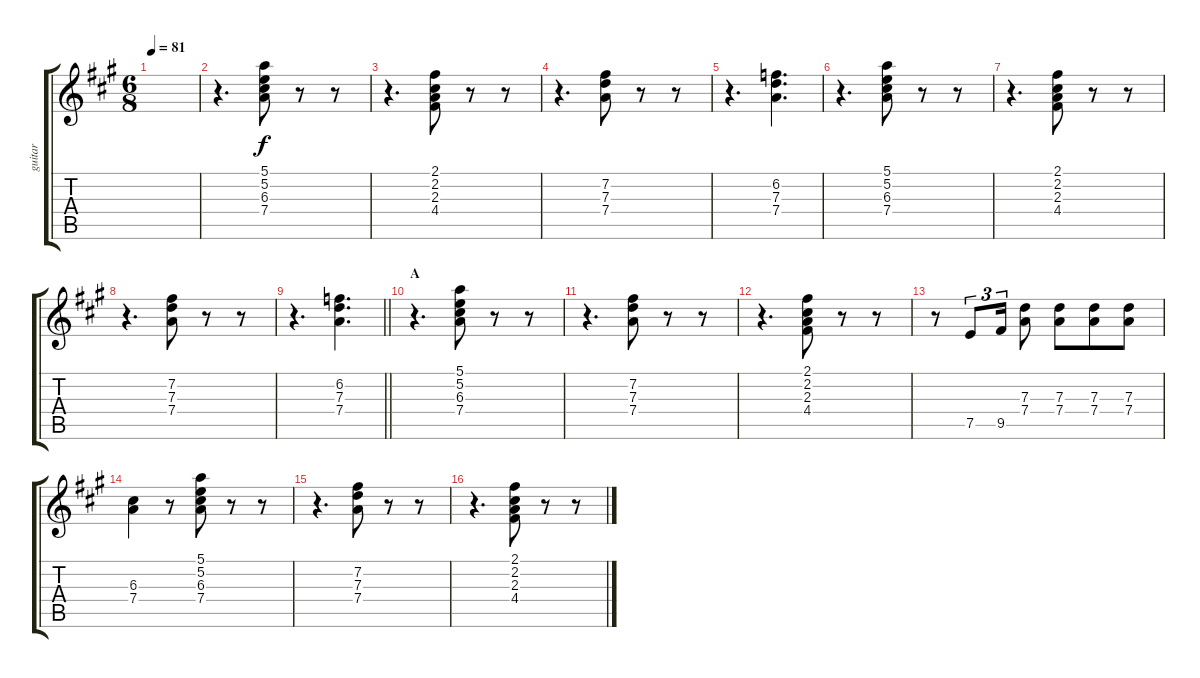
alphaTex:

\track ("guitar" "guitar") {instrument electricguitarclean}
\staff {score tabs}
\tuning (E4 B3 G3 D3 A2 E2) {hide}
\ts (6 8)
\tempo 81
\clef g2
\ks a
|
r.4{d} (5.1 5.2 6.3 7.4).8 r.8 r.8 |
r.4{d} (2.1 2.2 2.3 4.4).8 r.8 r.8 |
r.4{d} (7.2 7.3 7.4).8 r.8 r.8 |
r.4{d} (6.2 7.3 7.4).4{d} |
r.4{d} (5.1 5.2 6.3 7.4).8 r.8 r.8 |
r.4{d} (2.1 2.2 2.3 4.4).8 r.8 r.8 |
r.4{d} (7.2 7.3 7.4).8 r.8 r.8 |
\barLineRight lightlight
r.4{d} (6.2 7.3 7.4).4{d} |
\section ("" "A")
r.4{d} (5.1 5.2 6.3 7.4).8 r.8 r.8 |
r.4{d} (7.2 7.3 7.4).8 r.8 r.8 |
r.4{d} (2.1 2.2 2.3 4.4).8 r.8 r.8 |
r.8 7.5.8{tu (3 2)} 9.5.16{tu (3 2)} (7.3 7.4).8 (7.3 7.4).8 (7.3 7.4).8 (7.3 7.4).8 |
(6.3 7.4).4 r.8 (5.1 5.2 6.3 7.4).8 r.8 r.8 |
r.4{d} (7.2 7.3 7.4).8 r.8 r.8 |
r.4{d} (2.1 2.2 2.3 4.4).8 r.8 r.8
